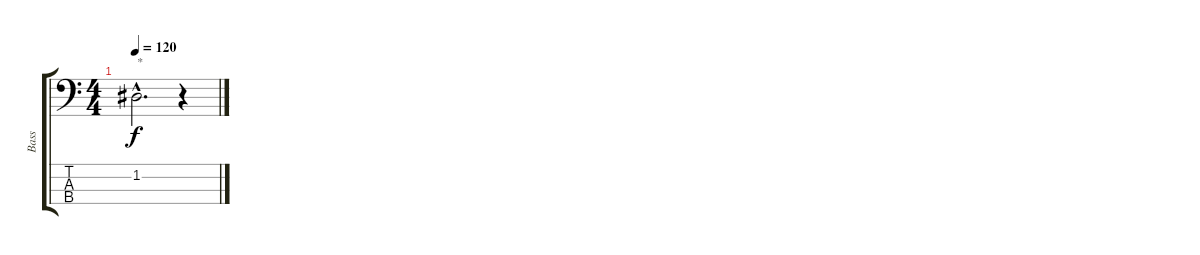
\track ("Bass" "Bass") {instrument electricbasspick}
\staff {score tabs}
\tuning (G2 D2 A1 E1) {hide}
\ts (4 4)
\tempo 120
\clef f4
\ks c
1.2{hac}.2{d txt "*" dy f} r.4
